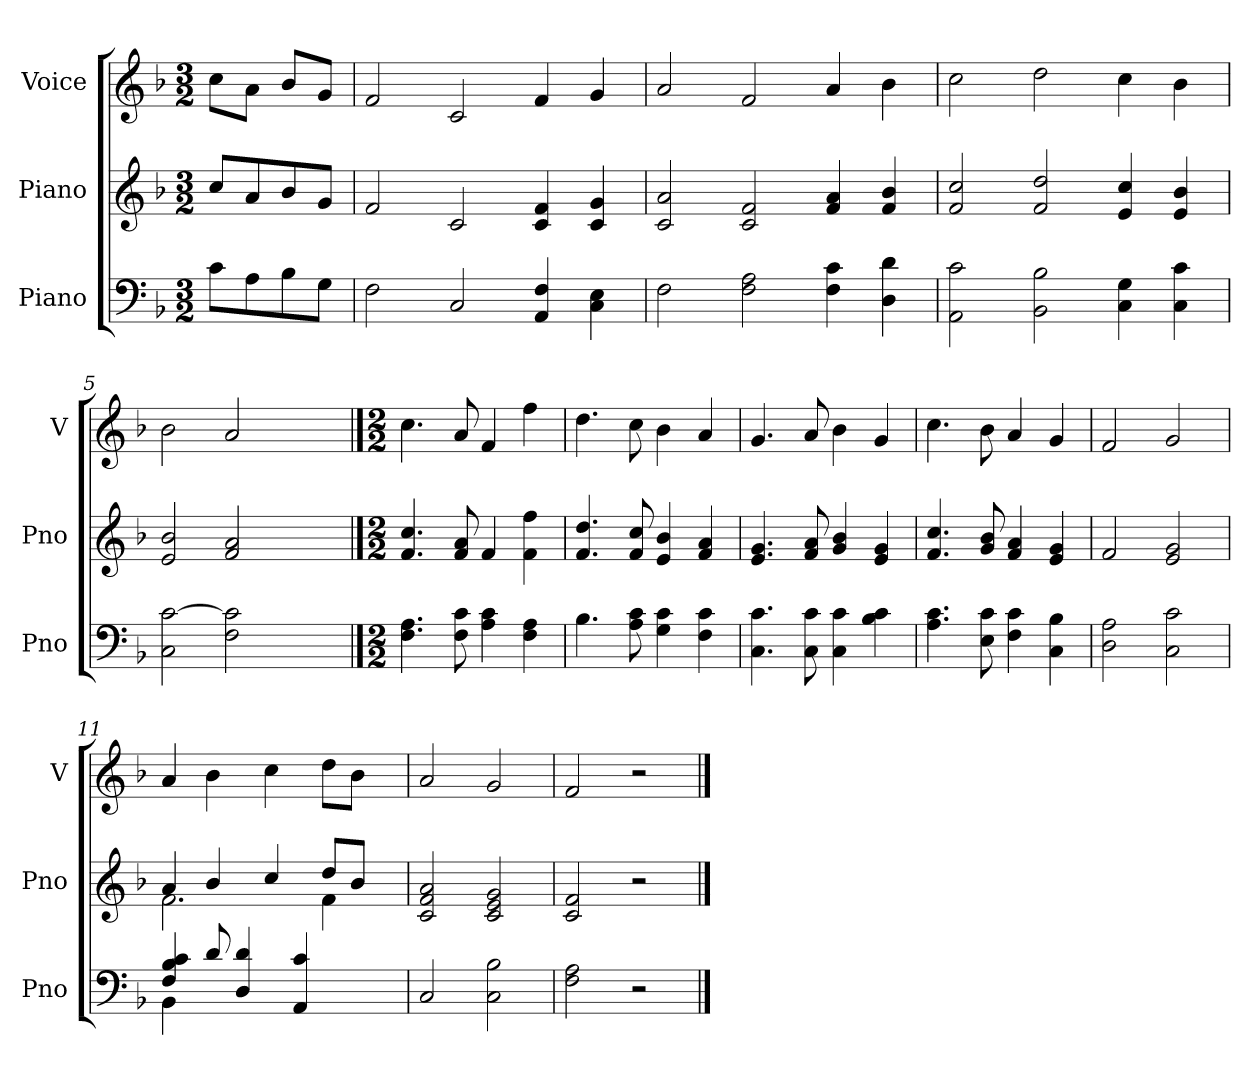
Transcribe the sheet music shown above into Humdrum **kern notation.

**kern	**kern	**kern
*part3	*part2	*part1
*staff3	*staff2	*staff1
*I"Piano	*I"Piano	*I"Voice
*I'Pno	*I'Pno	*I'V
*clefF4	*clefG2	*clefG2
*k[b-]	*k[b-]	*k[b-]
*M3/2	*M3/2	*M3/2
*MM208	*MM208	*MM208
=1	=1	=1
8c\L	8cc/L	8cc\L
8A\	8a/	8a\J
8B-\	8b-/	8b-/L
8G\J	8g/J	8g/J
=2	=2	=2
2F\	2f/	2f/
2C/	2c/	2c/
4AA/ 4F/	4c/ 4f/	4f/
4C\ 4E\	4c/ 4g/	4g/
=3	=3	=3
2F\	2c/ 2a/	2a/
2F\ 2A\	2c/ 2f/	2f/
4F\ 4c\	4f/ 4a/	4a/
4D\ 4d\	4f/ 4b-/	4b-\
=4	=4	=4
2AA\ 2c\	2f/ 2cc/	2cc\
2BB-\ 2B-\	2f/ 2dd/	2dd\
4C\ 4G\	4e/ 4cc/	4cc\
4C\ 4c\	4e/ 4b-/	4b-\
=5	=5	=5
2C\ [2c\	2e/ 2b-/	2b-\
2F\ 2c\]	2f/ 2a/	2a/
2ryy	2ryy	2ryy
==6	==6	==6
*M2/2	*M2/2	*M2/2
4.F\ 4.A\	4.f/ 4.cc/	4.cc\
8F\ 8c\	8f/ 8a/	8a/
4A\ 4c\	4f/	4f/
4F\ 4A\	4f\ 4ff\	4ff\
=7	=7	=7
4.B-\	4.f/ 4.dd/	4.dd\
8A\ 8c\	8f/ 8cc/	8cc\
4G\ 4c\	4e/ 4b-/	4b-\
4F\ 4c\	4f/ 4a/	4a/
!!LO:LB:g=z
=8	=8	=8
4.C\ 4.c\	4.e/ 4.g/	4.g/
8C\ 8c\	8f/ 8a/	8a/
4C\ 4c\	4g/ 4b-/	4b-\
4B-\ 4c\	4e/ 4g/	4g/
=9	=9	=9
4.A\ 4.c\	4.f/ 4.cc/	4.cc\
8E\ 8c\	8g/ 8b-/	8b-\
4F\ 4c\	4f/ 4a/	4a/
4C\ 4B-\	4e/ 4g/	4g/
=10	=10	=10
2D\ 2A\	2f/	2f/
2C\ 2c\	2e/ 2g/	2g/
=11	=11	=11
*^	*^	*
4F/ 4B-/ 4c/	4BB-\	4a/	2.f\	4a/
8d/	2.ryy	4b-/	.	4b-\
4D/ 4d/	.	.	.	.
.	.	4cc/	.	4cc\
4AA/ 4c/	.	.	.	.
.	.	8dd/L	4f\	8dd\L
4ryy	.	8b-/J	.	8b-\J
.	8ryy	8ryy	8ryy	8ryy
*v	*v	*	*	*
*	*v	*v	*
=12	=12	=12
2C/	2c/ 2f/ 2a/	2a/
2C\ 2B-\	2c/ 2e/ 2g/	2g/
=13	=13	=13
2F\ 2A\	2c/ 2f/	2f/
2r	2r	2r
==	==	==
*-	*-	*-
